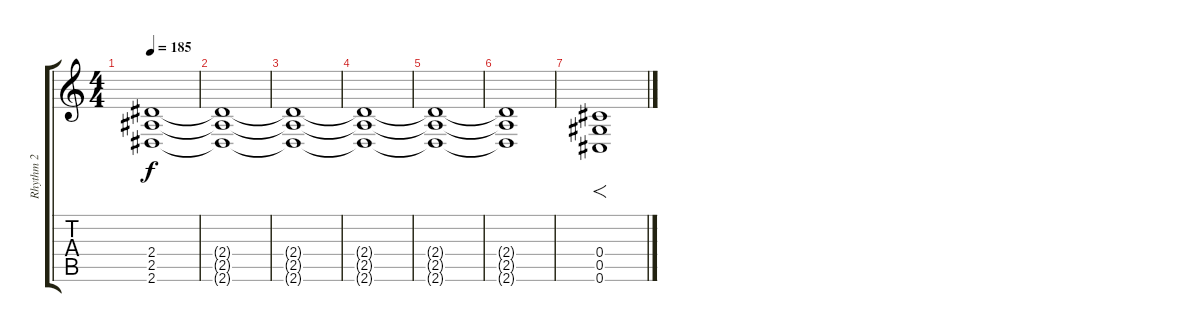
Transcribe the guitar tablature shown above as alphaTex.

\track ("Rhythm 2" "Rhythm 2") {instrument overdrivenguitar}
\staff {score tabs}
\tuning (Eb4 Bb3 Gb3 Db3 Ab2 Db2) {hide}
\ts (4 4)
\tempo 185
\clef g2
\ks c
(2.4{t} 2.5{t} 2.6{t}).1{dy f} |
(2.4{t} 2.5{t} 2.6{t}).1 |
(2.4{t} 2.5{t} 2.6{t}).1 |
(2.4{t} 2.5{t} 2.6{t}).1 |
(2.4{t} 2.5{t} 2.6{t}).1 |
(2.4{t} 2.5{t} 2.6{t}).1 |
(0.4 0.5 0.6).1{f}
